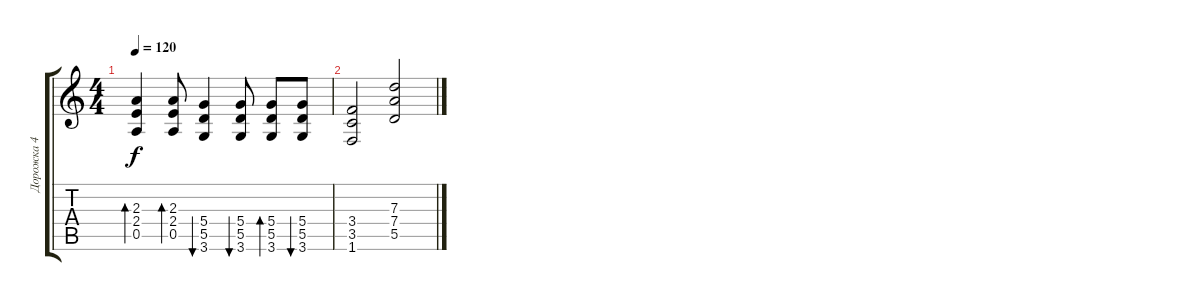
\track ("Дорожка 4" "Дорожка 4") {instrument distortionguitar}
\staff {score tabs}
\tuning (E4 B3 G3 D3 A2 E2) {hide}
\ts (4 4)
\tempo 120
\clef g2
\ks c
(2.3 2.4 0.5).4{bd 120 dy f} (2.3 2.4 0.5).8{bd 120} (5.4 5.5 3.6).4{bu 120} (5.4 5.5 3.6).8{bu 120} (5.4 5.5 3.6).8{bd 120} (5.4 5.5 3.6).8{bu 120} |
(3.4 3.5 1.6).2 (7.3 7.4 5.5).2
